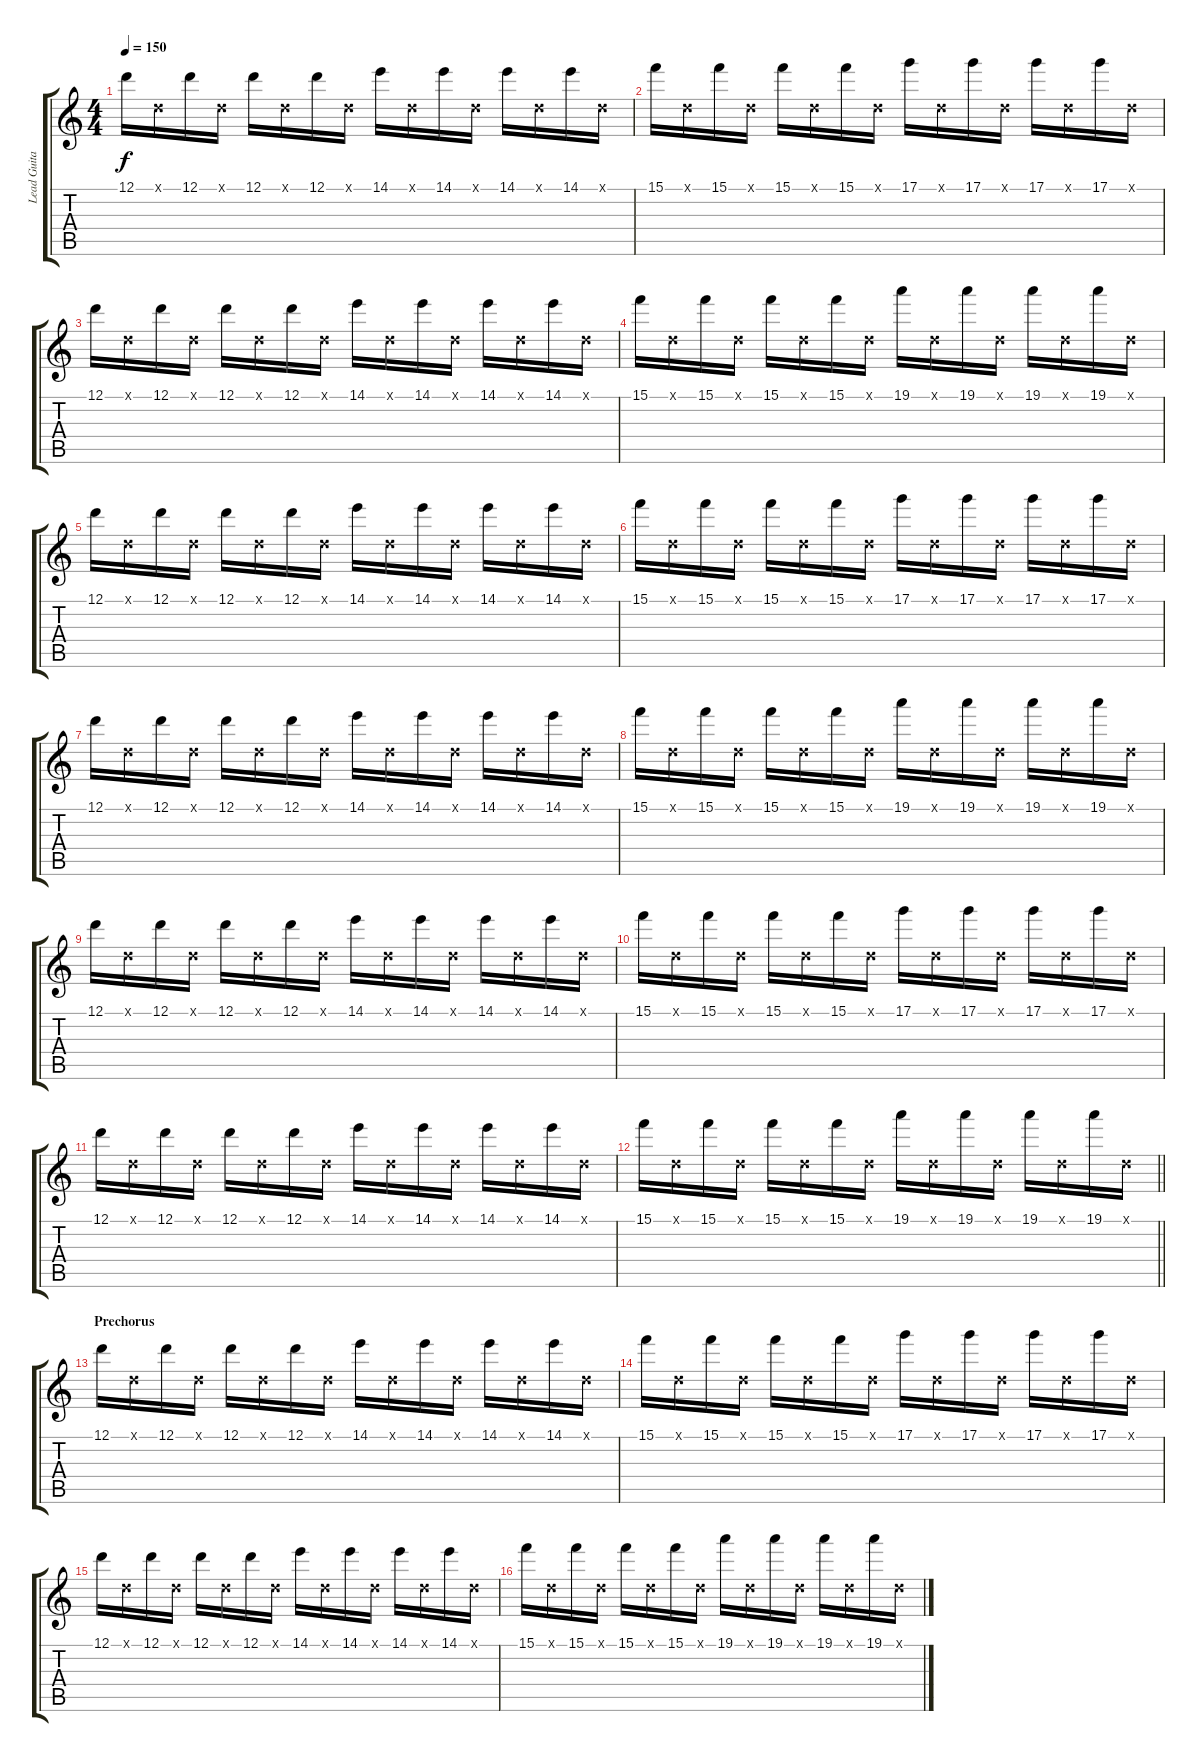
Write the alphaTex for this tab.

\track ("Lead Guitar" "Lead Guita") {instrument distortionguitar}
\staff {score tabs}
\tuning (D4 A3 F3 C3 G2 C2) {hide}
\ts (4 4)
\tempo 150
\clef g2
\ks c
12.1.16{dy f} 0.1{x}.16 12.1.16 0.1{x}.16 12.1.16 0.1{x}.16 12.1.16 0.1{x}.16 14.1.16 0.1{x}.16 14.1.16 0.1{x}.16 14.1.16 0.1{x}.16 14.1.16 0.1{x}.16 |
15.1.16 0.1{x}.16 15.1.16 0.1{x}.16 15.1.16 0.1{x}.16 15.1.16 0.1{x}.16 17.1.16 0.1{x}.16 17.1.16 0.1{x}.16 17.1.16 0.1{x}.16 17.1.16 0.1{x}.16 |
12.1.16 0.1{x}.16 12.1.16 0.1{x}.16 12.1.16 0.1{x}.16 12.1.16 0.1{x}.16 14.1.16 0.1{x}.16 14.1.16 0.1{x}.16 14.1.16 0.1{x}.16 14.1.16 0.1{x}.16 |
15.1.16 0.1{x}.16 15.1.16 0.1{x}.16 15.1.16 0.1{x}.16 15.1.16 0.1{x}.16 19.1.16 0.1{x}.16 19.1.16 0.1{x}.16 19.1.16 0.1{x}.16 19.1.16 0.1{x}.16 |
12.1.16 0.1{x}.16 12.1.16 0.1{x}.16 12.1.16 0.1{x}.16 12.1.16 0.1{x}.16 14.1.16 0.1{x}.16 14.1.16 0.1{x}.16 14.1.16 0.1{x}.16 14.1.16 0.1{x}.16 |
15.1.16 0.1{x}.16 15.1.16 0.1{x}.16 15.1.16 0.1{x}.16 15.1.16 0.1{x}.16 17.1.16 0.1{x}.16 17.1.16 0.1{x}.16 17.1.16 0.1{x}.16 17.1.16 0.1{x}.16 |
12.1.16 0.1{x}.16 12.1.16 0.1{x}.16 12.1.16 0.1{x}.16 12.1.16 0.1{x}.16 14.1.16 0.1{x}.16 14.1.16 0.1{x}.16 14.1.16 0.1{x}.16 14.1.16 0.1{x}.16 |
15.1.16 0.1{x}.16 15.1.16 0.1{x}.16 15.1.16 0.1{x}.16 15.1.16 0.1{x}.16 19.1.16 0.1{x}.16 19.1.16 0.1{x}.16 19.1.16 0.1{x}.16 19.1.16 0.1{x}.16 |
12.1.16 0.1{x}.16 12.1.16 0.1{x}.16 12.1.16 0.1{x}.16 12.1.16 0.1{x}.16 14.1.16 0.1{x}.16 14.1.16 0.1{x}.16 14.1.16 0.1{x}.16 14.1.16 0.1{x}.16 |
15.1.16 0.1{x}.16 15.1.16 0.1{x}.16 15.1.16 0.1{x}.16 15.1.16 0.1{x}.16 17.1.16 0.1{x}.16 17.1.16 0.1{x}.16 17.1.16 0.1{x}.16 17.1.16 0.1{x}.16 |
12.1.16 0.1{x}.16 12.1.16 0.1{x}.16 12.1.16 0.1{x}.16 12.1.16 0.1{x}.16 14.1.16 0.1{x}.16 14.1.16 0.1{x}.16 14.1.16 0.1{x}.16 14.1.16 0.1{x}.16 |
\barLineRight lightlight
15.1.16 0.1{x}.16 15.1.16 0.1{x}.16 15.1.16 0.1{x}.16 15.1.16 0.1{x}.16 19.1.16 0.1{x}.16 19.1.16 0.1{x}.16 19.1.16 0.1{x}.16 19.1.16 0.1{x}.16 |
\section ("" "Prechorus")
12.1.16 0.1{x}.16 12.1.16 0.1{x}.16 12.1.16 0.1{x}.16 12.1.16 0.1{x}.16 14.1.16 0.1{x}.16 14.1.16 0.1{x}.16 14.1.16 0.1{x}.16 14.1.16 0.1{x}.16 |
15.1.16 0.1{x}.16 15.1.16 0.1{x}.16 15.1.16 0.1{x}.16 15.1.16 0.1{x}.16 17.1.16 0.1{x}.16 17.1.16 0.1{x}.16 17.1.16 0.1{x}.16 17.1.16 0.1{x}.16 |
12.1.16 0.1{x}.16 12.1.16 0.1{x}.16 12.1.16 0.1{x}.16 12.1.16 0.1{x}.16 14.1.16 0.1{x}.16 14.1.16 0.1{x}.16 14.1.16 0.1{x}.16 14.1.16 0.1{x}.16 |
15.1.16 0.1{x}.16 15.1.16 0.1{x}.16 15.1.16 0.1{x}.16 15.1.16 0.1{x}.16 19.1.16 0.1{x}.16 19.1.16 0.1{x}.16 19.1.16 0.1{x}.16 19.1.16 0.1{x}.16
